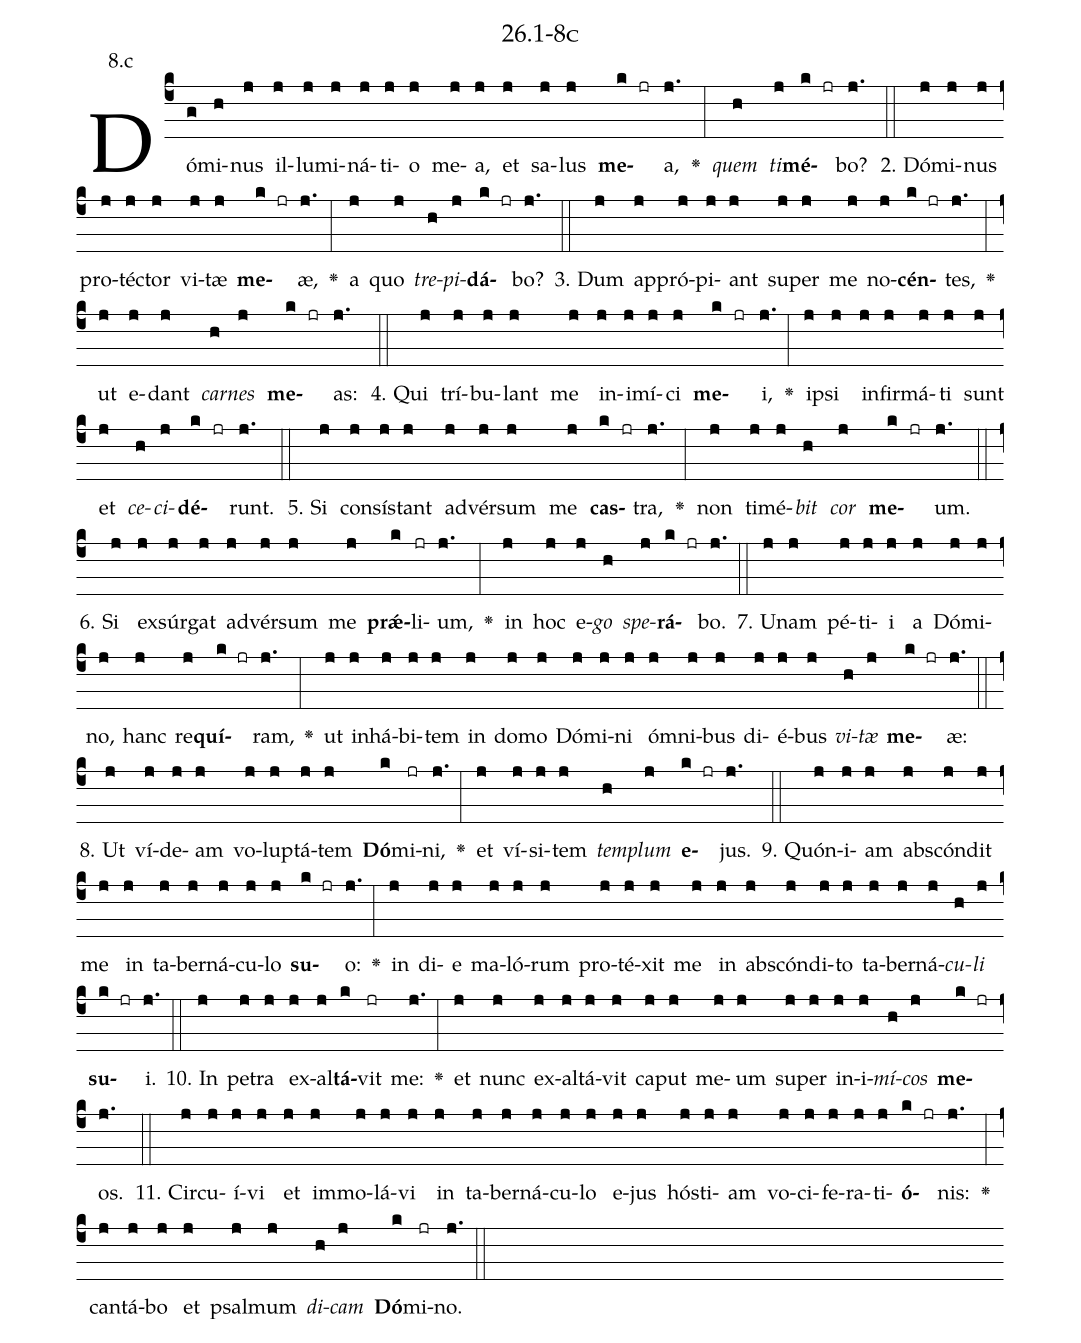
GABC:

name: 26.1-8c;
annotation: 8.c;
%%
(c4)Dó(g)mi(h)nus(j) il(j)lu(j)mi(j)ná(j)ti(j)o(j) me(j)a,(j) et(j) sa(j)lus(j) <b>me</b>(k jr)a,(j.) <v>\greheightstar</v>(:) <i>quem</i>(h) <i>ti</i>(j)<b>mé</b>(k jr)bo?(j.) (::)
2. Dó(j)mi(j)nus(j) pro(j)téc(j)tor(j) vi(j)tæ(j) <b>me</b>(k jr)æ,(j.) <v>\greheightstar</v>(:) a(j) quo(j) <i>tre</i>(h)<i>pi</i>(j)<b>dá</b>(k jr)bo?(j.) (::)
3. Dum(j) ap(j)pró(j)pi(j)ant(j) su(j)per(j) me(j) no(j)<b>cén</b>(k jr)tes,(j.) <v>\greheightstar</v>(:) ut(j) e(j)dant(j) <i>car</i>(h)<i>nes</i>(j) <b>me</b>(k jr)as:(j.) (::)
4. Qui(j) trí(j)bu(j)lant(j) me(j) in(j)i(j)mí(j)ci(j) <b>me</b>(k jr)i,(j.) <v>\greheightstar</v>(:) ip(j)si(j) in(j)fir(j)má(j)ti(j) sunt(j) et(j) <i>ce</i>(h)<i>ci</i>(j)<b>dé</b>(k jr)runt.(j.) (::)
5. Si(j) con(j)sís(j)tant(j) ad(j)vér(j)sum(j) me(j) <b>cas</b>(k jr)tra,(j.) <v>\greheightstar</v>(:) non(j) ti(j)mé(j)<i>bit</i>(h) <i>cor</i>(j) <b>me</b>(k jr)um.(j.) (::)
6. Si(j) ex(j)súr(j)gat(j) ad(j)vér(j)sum(j) me(j) <b>prǽ</b>(k)li(jr)um,(j.) <v>\greheightstar</v>(:) in(j) hoc(j) e(j)<i>go</i>(h) <i>spe</i>(j)<b>rá</b>(k jr)bo.(j.) (::)
7. U(j)nam(j) pé(j)ti(j)i(j) a(j) Dó(j)mi(j)no,(j) hanc(j) re(j)<b>quí</b>(k jr)ram,(j.) <v>\greheightstar</v>(:) ut(j) in(j)há(j)bi(j)tem(j) in(j) do(j)mo(j) Dó(j)mi(j)ni(j) óm(j)ni(j)bus(j) di(j)é(j)bus(j) <i>vi</i>(h)<i>tæ</i>(j) <b>me</b>(k jr)æ:(j.) (::)
8. Ut(j) ví(j)de(j)am(j) vo(j)lup(j)tá(j)tem(j) <b>Dó</b>(k)mi(jr)ni,(j.) <v>\greheightstar</v>(:) et(j) ví(j)si(j)tem(j) <i>tem</i>(h)<i>plum</i>(j) <b>e</b>(k jr)jus.(j.) (::)
9. Quón(j)i(j)am(j) abs(j)cón(j)dit(j) me(j) in(j) ta(j)ber(j)ná(j)cu(j)lo(j) <b>su</b>(k jr)o:(j.) <v>\greheightstar</v>(:) in(j) di(j)e(j) ma(j)ló(j)rum(j) pro(j)té(j)xit(j) me(j) in(j) abs(j)cón(j)di(j)to(j) ta(j)ber(j)ná(j)<i>cu</i>(h)<i>li</i>(j) <b>su</b>(k jr)i.(j.) (::)
10. In(j) pe(j)tra(j) ex(j)al(j)<b>tá</b>(k)vit(jr) me:(j.) <v>\greheightstar</v>(:) et(j) nunc(j) ex(j)al(j)tá(j)vit(j) ca(j)put(j) me(j)um(j) su(j)per(j) in(j)i(j)<i>mí</i>(h)<i>cos</i>(j) <b>me</b>(k jr)os.(j.) (::)
11. Cir(j)cu(j)í(j)vi(j) et(j) im(j)mo(j)lá(j)vi(j) in(j) ta(j)ber(j)ná(j)cu(j)lo(j) e(j)jus(j) hós(j)ti(j)am(j) vo(j)ci(j)fe(j)ra(j)ti(j)<b>ó</b>(k jr)nis:(j.) <v>\greheightstar</v>(:) can(j)tá(j)bo(j) et(j) psal(j)mum(j) <i>di</i>(h)<i>cam</i>(j) <b>Dó</b>(k)mi(jr)no.(j.) (::)
